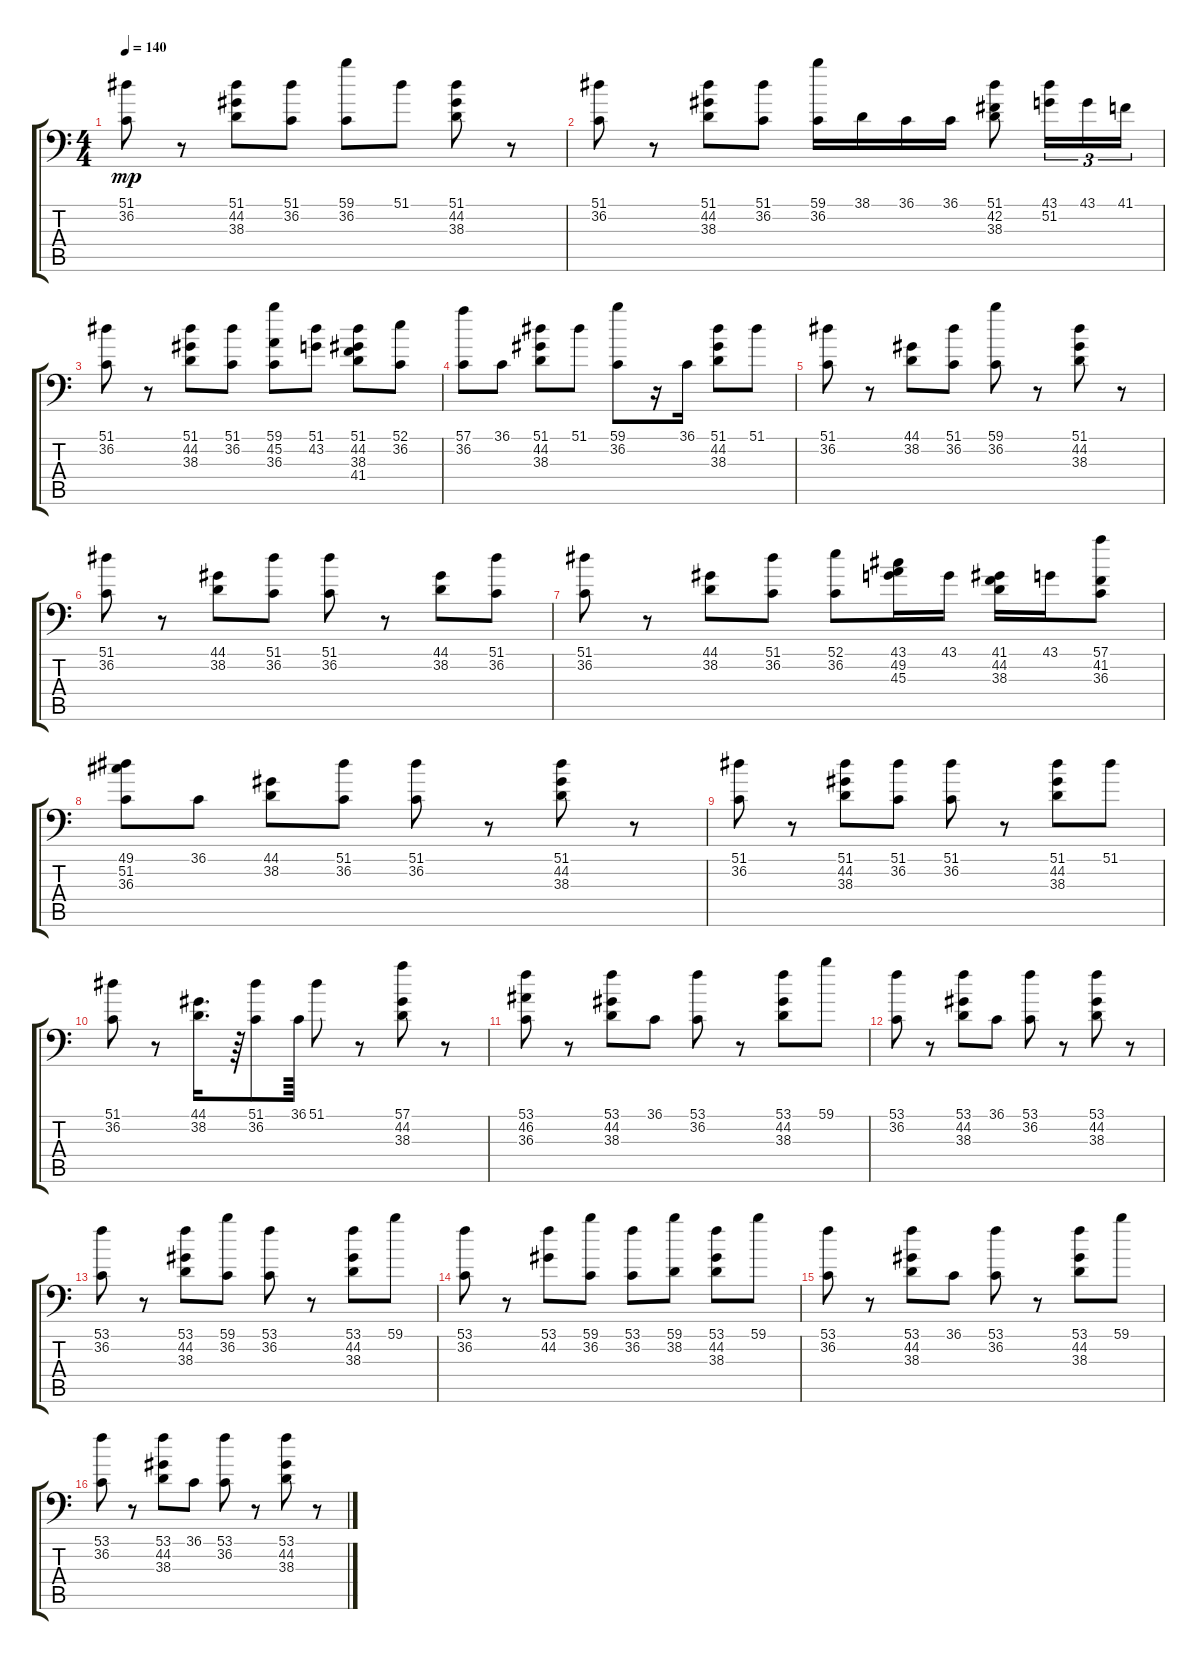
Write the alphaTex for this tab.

\track "" {instrument acousticgrandpiano}
\staff {score tabs}
\tuning (C-1 C-1 C-1 C-1 C-1 C-1) {hide}
\ts (4 4)
\tempo 140
\clef f4
\ks c
(51.1 36.2).8{dy mp} r.8 (51.1 44.2 38.3).8 (51.1 36.2).8 (59.1 36.2).8 51.1.8 (51.1 44.2 38.3).8 r.8 |
(51.1 36.2).8 r.8 (51.1 44.2 38.3).8 (51.1 36.2).8 (59.1 36.2).16 38.1.16 36.1.16 36.1.16 (51.1 42.2 38.3).8 (43.1 51.2).16{tu (3 2)} 43.1.16{tu (3 2)} 41.1.16{tu (3 2)} |
(51.1 36.2).8 r.8 (51.1 44.2 38.3).8 (51.1 36.2).8 (59.1 45.2 36.3).8 (51.1 43.2).8 (51.1 44.2 38.3 41.4).8 (52.1 36.2).8 |
(57.1 36.2).8 36.1.8 (51.1 44.2 38.3).8 51.1.8 (59.1 36.2).8 r.16 36.1.16 (51.1 44.2 38.3).8 51.1.8 |
(51.1 36.2).8 r.8 (44.1 38.2).8 (51.1 36.2).8 (59.1 36.2).8 r.8 (51.1 44.2 38.3).8 r.8 |
(51.1 36.2).8 r.8 (44.1 38.2).8 (51.1 36.2).8 (51.1 36.2).8 r.8 (44.1 38.2).8 (51.1 36.2).8 |
(51.1 36.2).8 r.8 (44.1 38.2).8 (51.1 36.2).8 (52.1 36.2).8 (43.1 49.2 45.3).16 43.1.16 (41.1 44.2 38.3).16 43.1.16 (57.1 41.2 36.3).8 |
(49.1 51.2 36.3).8 36.1.8 (44.1 38.2).8 (51.1 36.2).8 (51.1 36.2).8 r.8 (51.1 44.2 38.3).8 r.8 |
(51.1 36.2).8 r.8 (51.1 44.2 38.3).8 (51.1 36.2).8 (51.1 36.2).8 r.8 (51.1 44.2 38.3).8 51.1.8 |
(51.1 36.2).8 r.8 (44.1 38.2).16{d} r.64 (51.1 36.2).8 36.1.64 51.1.8 r.8 (57.1 44.2 38.3).8 r.8 |
(53.1 46.2 36.3).8 r.8 (53.1 44.2 38.3).8 36.1.8 (53.1 36.2).8 r.8 (53.1 44.2 38.3).8 59.1.8 |
(53.1 36.2).8 r.8 (53.1 44.2 38.3).8 36.1.8 (53.1 36.2).8 r.8 (53.1 44.2 38.3).8 r.8 |
(53.1 36.2).8 r.8 (53.1 44.2 38.3).8 (59.1 36.2).8 (53.1 36.2).8 r.8 (53.1 44.2 38.3).8 59.1.8 |
(53.1 36.2).8 r.8 (53.1 44.2).8 (59.1 36.2).8 (53.1 36.2).8 (59.1 38.2).8 (53.1 44.2 38.3).8 59.1.8 |
(53.1 36.2).8 r.8 (53.1 44.2 38.3).8 36.1.8 (53.1 36.2).8 r.8 (53.1 44.2 38.3).8 59.1.8 |
(53.1 36.2).8 r.8 (53.1 44.2 38.3).8 36.1.8 (53.1 36.2).8 r.8 (53.1 44.2 38.3).8 r.8
